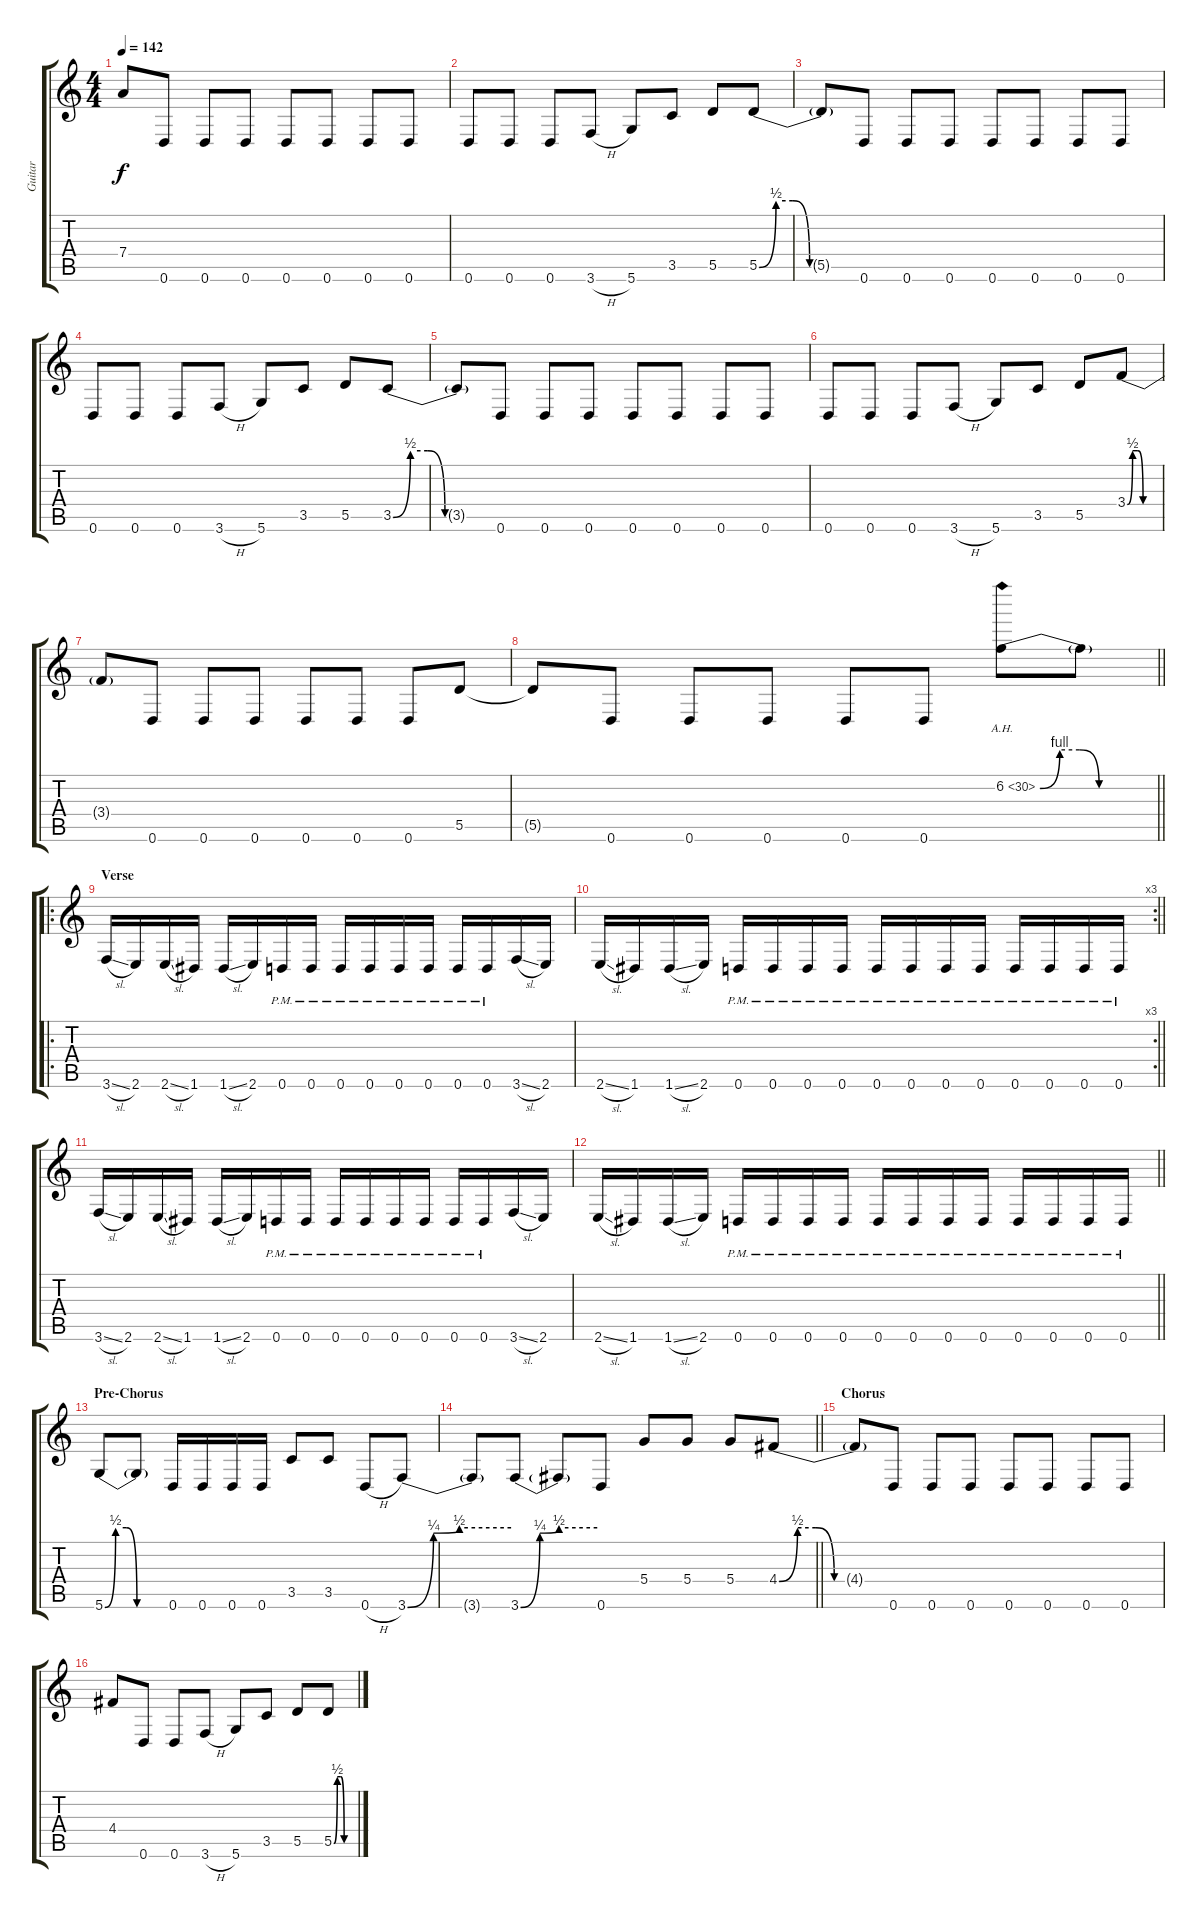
\track ("Guitar" "Guitar") {instrument distortionguitar}
\staff {score tabs}
\tuning (E4 B3 G3 D3 A2 D2) {hide}
\ts (4 4)
\tempo 142
\clef g2
\ks c
7.4{t}.8{dy f} 0.6.8 0.6.8 0.6.8 0.6.8 0.6.8 0.6.8 0.6.8 |
0.6.8 0.6.8 0.6.8 3.6{h}.8 5.6.8 3.5.8 5.5.8 5.5{be (custom 0 0 10 2 20 2 30 0 60 0)}.8 |
5.5{t}.8 0.6.8 0.6.8 0.6.8 0.6.8 0.6.8 0.6.8 0.6.8 |
0.6.8 0.6.8 0.6.8 3.6{h}.8 5.6.8 3.5.8 5.5.8 3.5{be (custom 0 0 10 2 20 2 30 0 60 0)}.8 |
3.5{t}.8 0.6.8 0.6.8 0.6.8 0.6.8 0.6.8 0.6.8 0.6.8 |
0.6.8 0.6.8 0.6.8 3.6{h}.8 5.6.8 3.5.8 5.5.8 3.4{be (custom 0 0 10 2 20 2 30 0 60 0)}.8 |
3.4{t}.8 0.6.8 0.6.8 0.6.8 0.6.8 0.6.8 0.6.8 5.5.8 |
\barLineRight lightlight
5.5{t}.8 0.6.8 0.6.8 0.6.8 0.6.8 0.6.8 6.2{be (custom 0 0 10 4 20 4 30 0 60 0) ah 24}.8 6.2{t}.8 |
\ro
\section ("" "Verse")
3.6{sl}.16 2.6.16 2.6{sl}.16 1.6.16 1.6{sl}.16 2.6.16 0.6{pm}.16 0.6{pm}.16 0.6{pm}.16 0.6{pm}.16 0.6{pm}.16 0.6{pm}.16 0.6{pm}.16 0.6{pm}.16 3.6{sl}.16 2.6.16 |
\rc 3
\barLineRight lightlight
2.6{sl}.16 1.6.16 1.6{sl}.16 2.6.16 0.6{pm}.16 0.6{pm}.16 0.6{pm}.16 0.6{pm}.16 0.6{pm}.16 0.6{pm}.16 0.6{pm}.16 0.6{pm}.16 0.6{pm}.16 0.6{pm}.16 0.6{pm}.16 0.6{pm}.16 |
3.6{sl}.16 2.6.16 2.6{sl}.16 1.6.16 1.6{sl}.16 2.6.16 0.6{pm}.16 0.6{pm}.16 0.6{pm}.16 0.6{pm}.16 0.6{pm}.16 0.6{pm}.16 0.6{pm}.16 0.6{pm}.16 3.6{sl}.16 2.6.16 |
\barLineRight lightlight
2.6{sl}.16 1.6.16 1.6{sl}.16 2.6.16 0.6{pm}.16 0.6{pm}.16 0.6{pm}.16 0.6{pm}.16 0.6{pm}.16 0.6{pm}.16 0.6{pm}.16 0.6{pm}.16 0.6{pm}.16 0.6{pm}.16 0.6{pm}.16 0.6{pm}.16 |
\section ("" "Pre-Chorus")
5.6{be (custom 0 0 10 2 20 2 30 0 60 0)}.8 5.6{t}.8 0.6.16 0.6.16 0.6.16 0.6.16 3.5.8 3.5.8 0.6{h}.8 3.6{be (custom 0 0 15 1 30 2 60 2)}.8 |
\barLineRight lightlight
3.6{t}.8 3.6{be (custom 0 0 15 1 30 2 60 2)}.8 3.6{t}.8 0.6.8 5.4.8 5.4.8 5.4.8 4.4{be (custom 0 0 10 2 20 2 30 0 60 0)}.8 |
\section ("" "Chorus")
4.4{t}.8 0.6.8 0.6.8 0.6.8 0.6.8 0.6.8 0.6.8 0.6.8 |
4.4.8 0.6.8 0.6.8 3.6{h}.8 5.6.8 3.5.8 5.5.8 5.5{be (custom 0 0 10 2 20 2 30 0 60 0)}.8
